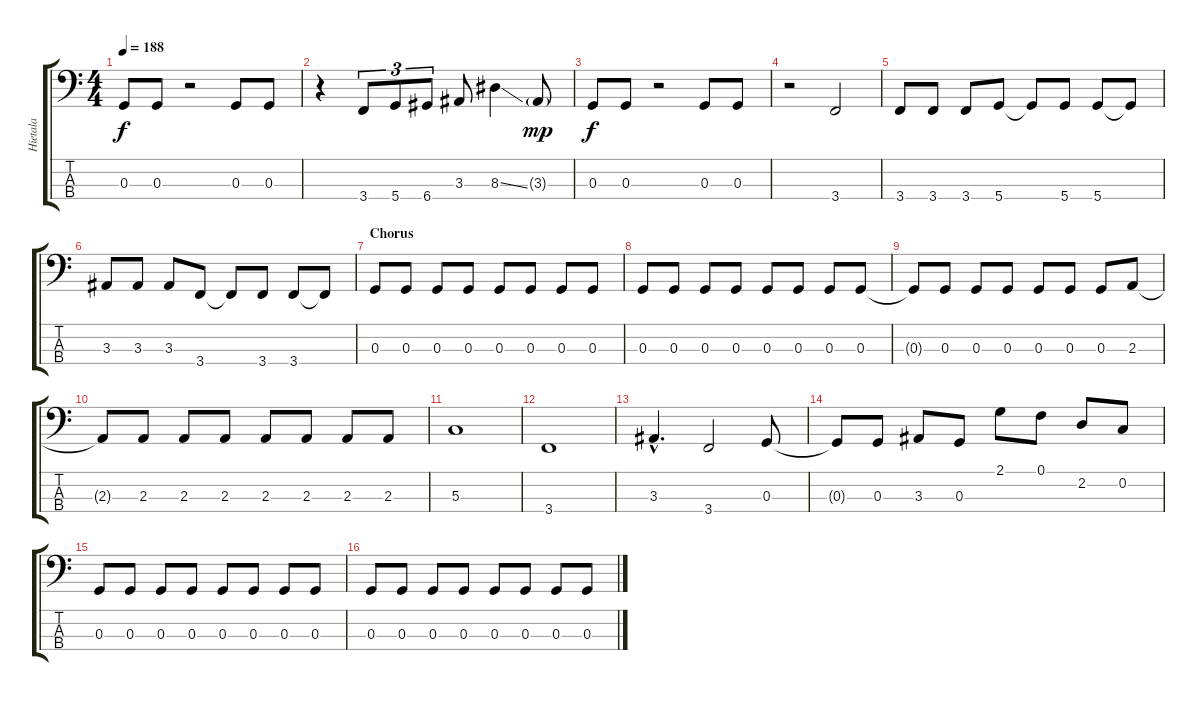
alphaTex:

\track ("Hietala" "Hietala") {instrument electricbassfinger}
\staff {score tabs}
\tuning (F2 C2 G1 D1) {hide}
\ts (4 4)
\tempo 188
\clef f4
\ks c
0.3.8{dy f} 0.3.8 r.2 0.3.8 0.3.8 |
r.4 3.4.8{tu (3 2)} 5.4.8{tu (3 2)} 6.4.8{tu (3 2)} 3.3.8 8.3{ss}.4 3.3{g}.8{dy mp} |
0.3.8{dy f} 0.3.8 r.2 0.3.8 0.3.8 |
r.2 3.4.2 |
3.4.8 3.4.8 3.4.8 5.4.8 5.4{t}.8 5.4.8 5.4.8 5.4{t}.8 |
3.3.8 3.3.8 3.3.8 3.4.8 3.4{t}.8 3.4.8 3.4.8 3.4{t}.8 |
\section ("" "Chorus")
0.3.8 0.3.8 0.3.8 0.3.8 0.3.8 0.3.8 0.3.8 0.3.8 |
0.3.8 0.3.8 0.3.8 0.3.8 0.3.8 0.3.8 0.3.8 0.3.8 |
0.3{t}.8 0.3.8 0.3.8 0.3.8 0.3.8 0.3.8 0.3.8 2.3.8 |
2.3{t}.8 2.3.8 2.3.8 2.3.8 2.3.8 2.3.8 2.3.8 2.3.8 |
5.3.1 |
3.4.1 |
3.3{hac}.4{d} 3.4.2 0.3.8 |
0.3{t}.8 0.3.8 3.3.8 0.3.8 2.1.8 0.1.8 2.2.8 0.2.8 |
0.3.8 0.3.8 0.3.8 0.3.8 0.3.8 0.3.8 0.3.8 0.3.8 |
0.3.8 0.3.8 0.3.8 0.3.8 0.3.8 0.3.8 0.3.8 0.3.8
